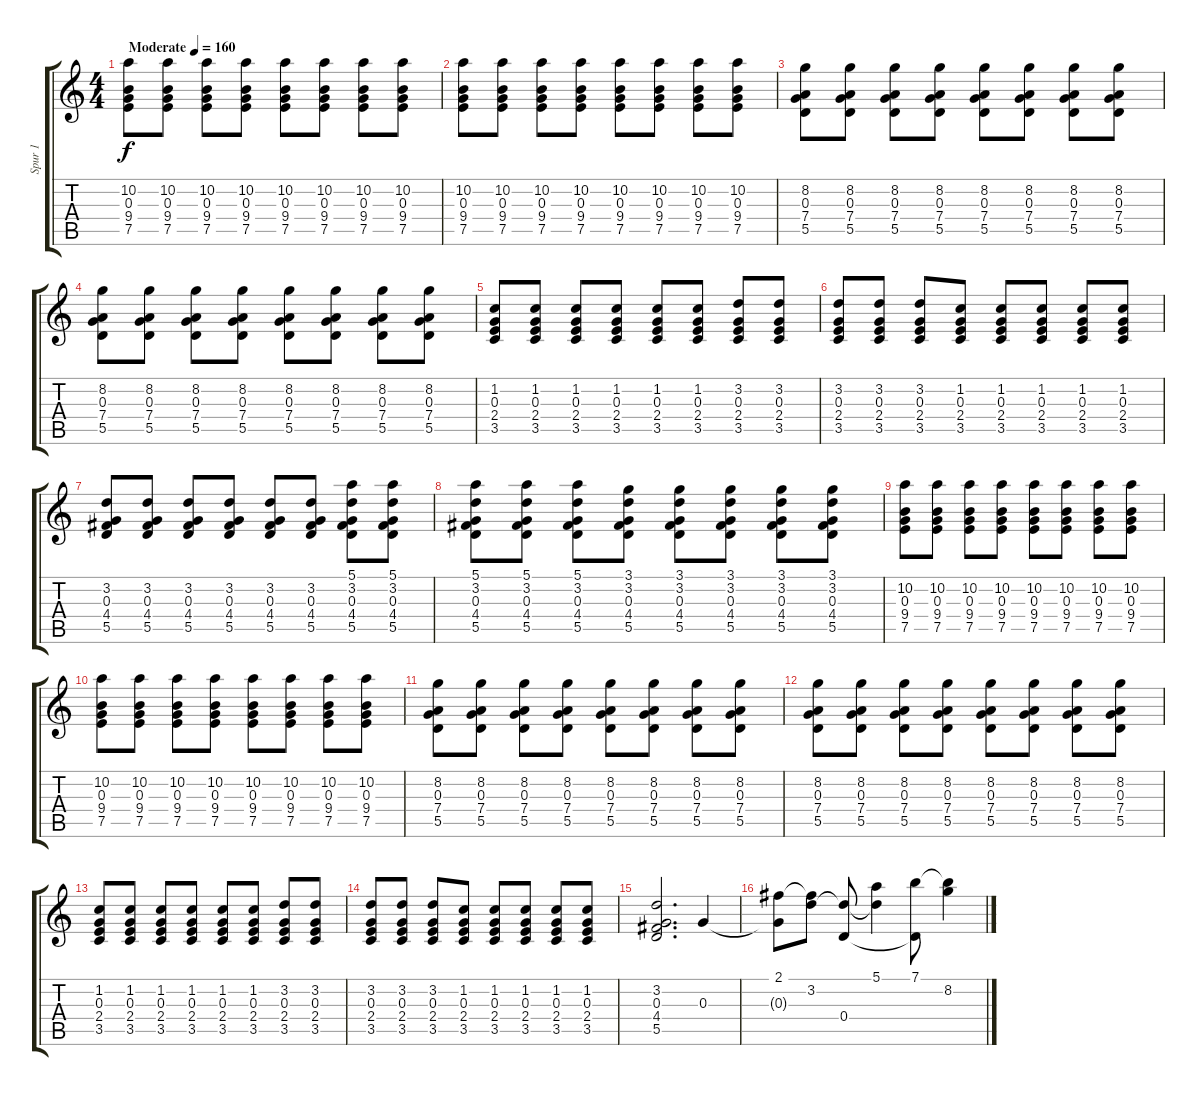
\track ("Spur 1" "Spur 1") {instrument acousticguitarnylon}
\staff {score tabs}
\tuning (E4 B3 G3 D3 A2 E2) {hide}
\ts (4 4)
\tempo (160 "Moderate")
\clef g2
\ks c
(10.2 0.3 9.4 7.5).8{dy f instrument acousticguitarnylon} (10.2 0.3 9.4 7.5).8 (10.2 0.3 9.4 7.5).8 (10.2 0.3 9.4 7.5).8 (10.2 0.3 9.4 7.5).8 (10.2 0.3 9.4 7.5).8 (10.2 0.3 9.4 7.5).8 (10.2 0.3 9.4 7.5).8 |
(10.2 0.3 9.4 7.5).8 (10.2 0.3 9.4 7.5).8 (10.2 0.3 9.4 7.5).8 (10.2 0.3 9.4 7.5).8 (10.2 0.3 9.4 7.5).8 (10.2 0.3 9.4 7.5).8 (10.2 0.3 9.4 7.5).8 (10.2 0.3 9.4 7.5).8 |
(8.2 0.3 7.4 5.5).8 (8.2 0.3 7.4 5.5).8 (8.2 0.3 7.4 5.5).8 (8.2 0.3 7.4 5.5).8 (8.2 0.3 7.4 5.5).8 (8.2 0.3 7.4 5.5).8 (8.2 0.3 7.4 5.5).8 (8.2 0.3 7.4 5.5).8 |
(8.2 0.3 7.4 5.5).8 (8.2 0.3 7.4 5.5).8 (8.2 0.3 7.4 5.5).8 (8.2 0.3 7.4 5.5).8 (8.2 0.3 7.4 5.5).8 (8.2 0.3 7.4 5.5).8 (8.2 0.3 7.4 5.5).8 (8.2 0.3 7.4 5.5).8 |
(1.2 0.3 2.4 3.5).8 (1.2 0.3 2.4 3.5).8 (1.2 0.3 2.4 3.5).8 (1.2 0.3 2.4 3.5).8 (1.2 0.3 2.4 3.5).8 (1.2 0.3 2.4 3.5).8 (3.2 0.3 2.4 3.5).8 (3.2 0.3 2.4 3.5).8 |
(3.2 0.3 2.4 3.5).8 (3.2 0.3 2.4 3.5).8 (3.2 0.3 2.4 3.5).8 (1.2 0.3 2.4 3.5).8 (1.2 0.3 2.4 3.5).8 (1.2 0.3 2.4 3.5).8 (1.2 0.3 2.4 3.5).8 (1.2 0.3 2.4 3.5).8 |
(3.2 0.3 4.4 5.5).8 (3.2 0.3 4.4 5.5).8 (3.2 0.3 4.4 5.5).8 (3.2 0.3 4.4 5.5).8 (3.2 0.3 4.4 5.5).8 (3.2 0.3 4.4 5.5).8 (5.1 3.2 0.3 4.4 5.5).8 (5.1 3.2 0.3 4.4 5.5).8 |
(5.1 3.2 0.3 4.4 5.5).8 (5.1 3.2 0.3 4.4 5.5).8 (5.1 3.2 0.3 4.4 5.5).8 (3.1 3.2 0.3 4.4 5.5).8 (3.1 3.2 0.3 4.4 5.5).8 (3.1 3.2 0.3 4.4 5.5).8 (3.1 3.2 0.3 4.4 5.5).8 (3.1 3.2 0.3 4.4 5.5).8 |
(10.2 0.3 9.4 7.5).8 (10.2 0.3 9.4 7.5).8 (10.2 0.3 9.4 7.5).8 (10.2 0.3 9.4 7.5).8 (10.2 0.3 9.4 7.5).8 (10.2 0.3 9.4 7.5).8 (10.2 0.3 9.4 7.5).8 (10.2 0.3 9.4 7.5).8 |
(10.2 0.3 9.4 7.5).8 (10.2 0.3 9.4 7.5).8 (10.2 0.3 9.4 7.5).8 (10.2 0.3 9.4 7.5).8 (10.2 0.3 9.4 7.5).8 (10.2 0.3 9.4 7.5).8 (10.2 0.3 9.4 7.5).8 (10.2 0.3 9.4 7.5).8 |
(8.2 0.3 7.4 5.5).8 (8.2 0.3 7.4 5.5).8 (8.2 0.3 7.4 5.5).8 (8.2 0.3 7.4 5.5).8 (8.2 0.3 7.4 5.5).8 (8.2 0.3 7.4 5.5).8 (8.2 0.3 7.4 5.5).8 (8.2 0.3 7.4 5.5).8 |
(8.2 0.3 7.4 5.5).8 (8.2 0.3 7.4 5.5).8 (8.2 0.3 7.4 5.5).8 (8.2 0.3 7.4 5.5).8 (8.2 0.3 7.4 5.5).8 (8.2 0.3 7.4 5.5).8 (8.2 0.3 7.4 5.5).8 (8.2 0.3 7.4 5.5).8 |
(1.2 0.3 2.4 3.5).8 (1.2 0.3 2.4 3.5).8 (1.2 0.3 2.4 3.5).8 (1.2 0.3 2.4 3.5).8 (1.2 0.3 2.4 3.5).8 (1.2 0.3 2.4 3.5).8 (3.2 0.3 2.4 3.5).8 (3.2 0.3 2.4 3.5).8 |
(3.2 0.3 2.4 3.5).8 (3.2 0.3 2.4 3.5).8 (3.2 0.3 2.4 3.5).8 (1.2 0.3 2.4 3.5).8 (1.2 0.3 2.4 3.5).8 (1.2 0.3 2.4 3.5).8 (1.2 0.3 2.4 3.5).8 (1.2 0.3 2.4 3.5).8 |
(3.2 0.3 4.4 5.5).2{d} 0.3.4 |
(2.1 0.3{t}).8 (2.1{t} 3.2).8 (3.2{t} 0.4).8 (5.1 3.2{t}).4 (7.1 0.4{t}).8 (7.1{t} 8.2).4
